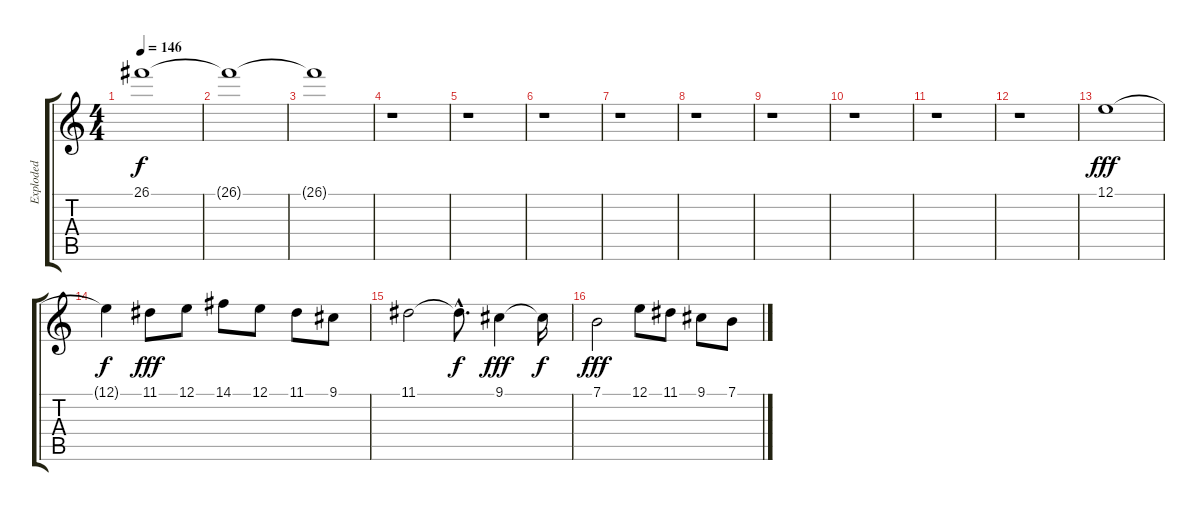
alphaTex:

\track ("Exploded" "Exploded") {instrument stringensemble1}
\staff {score tabs}
\tuning (E4 B3 G3 D3 A2 E2) {hide}
\ts (4 4)
\tempo 146
\clef g2
\ks c
26.1{t}.1{dy f} |
26.1{t}.1 |
26.1{t}.1 |
r.1 |
r.1 |
r.1 |
r.1 |
r.1 |
r.1 |
r.1 |
r.1 |
r.1 |
12.1.1{dy fff} |
12.1{t}.4{dy f} 11.1.8{dy fff} 12.1.8 14.1.8 12.1.8 11.1.8 9.1.8 |
11.1.2 11.1{hac t}.8{d dy f} 9.1.4{dy fff} 9.1{t}.16{dy f} |
7.1.2{dy fff} 12.1.8 11.1.8 9.1.8 7.1.8
